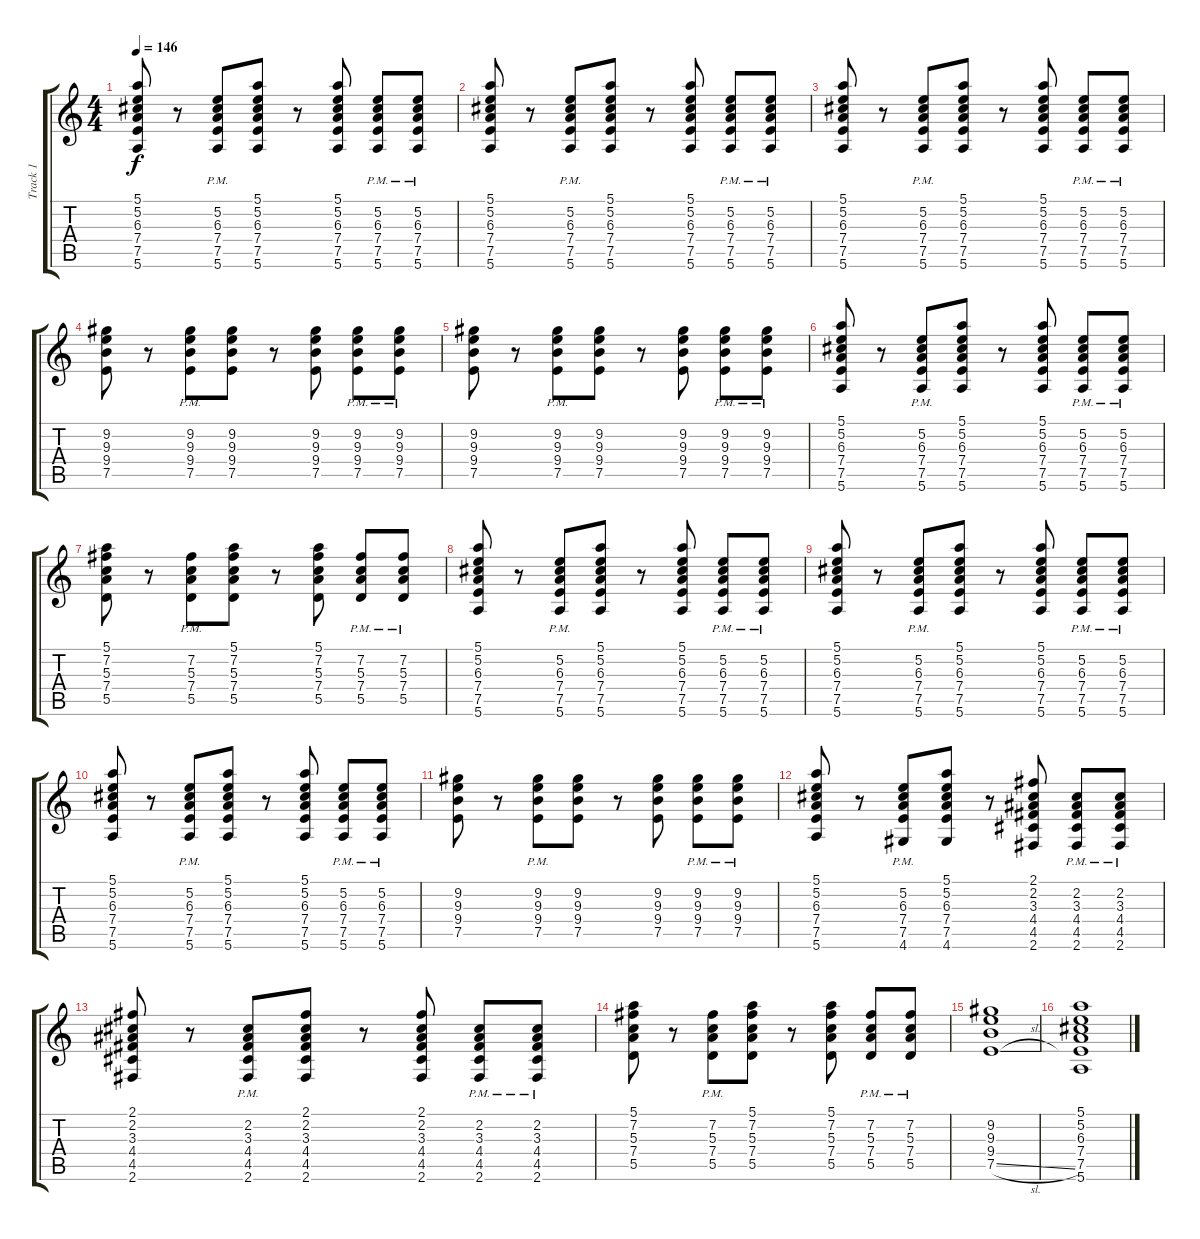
\track ("Track 1" "Track 1") {instrument electricguitarclean}
\staff {score tabs}
\tuning (E4 B3 G3 D3 A2 E2) {hide}
\ts (4 4)
\tempo 146
\clef g2
\ks c
(5.1 5.2 6.3 7.4 7.5 5.6).8{dy f} r.8 (5.2{pm} 6.3{pm} 7.4{pm} 7.5{pm} 5.6{pm}).8 (5.1 5.2 6.3 7.4 7.5 5.6).8 r.8 (5.1 5.2 6.3 7.4 7.5 5.6).8 (5.2{pm} 6.3{pm} 7.4{pm} 7.5{pm} 5.6{pm}).8 (5.2{pm} 6.3{pm} 7.4{pm} 7.5{pm} 5.6{pm}).8 |
(5.1 5.2 6.3 7.4 7.5 5.6).8 r.8 (5.2{pm} 6.3{pm} 7.4{pm} 7.5{pm} 5.6{pm}).8 (5.1 5.2 6.3 7.4 7.5 5.6).8 r.8 (5.1 5.2 6.3 7.4 7.5 5.6).8 (5.2{pm} 6.3{pm} 7.4{pm} 7.5{pm} 5.6{pm}).8 (5.2{pm} 6.3{pm} 7.4{pm} 7.5{pm} 5.6{pm}).8 |
(5.1 5.2 6.3 7.4 7.5 5.6).8 r.8 (5.2{pm} 6.3{pm} 7.4{pm} 7.5{pm} 5.6{pm}).8 (5.1 5.2 6.3 7.4 7.5 5.6).8 r.8 (5.1 5.2 6.3 7.4 7.5 5.6).8 (5.2{pm} 6.3{pm} 7.4{pm} 7.5{pm} 5.6{pm}).8 (5.2{pm} 6.3{pm} 7.4{pm} 7.5{pm} 5.6{pm}).8 |
(9.2 9.3 9.4 7.5).8 r.8 (9.2{pm} 9.3{pm} 9.4{pm} 7.5{pm}).8 (9.2 9.3 9.4 7.5).8 r.8 (9.2 9.3 9.4 7.5).8 (9.2{pm} 9.3{pm} 9.4{pm} 7.5{pm}).8 (9.2{pm} 9.3{pm} 9.4{pm} 7.5{pm}).8 |
(9.2 9.3 9.4 7.5).8 r.8 (9.2{pm} 9.3{pm} 9.4{pm} 7.5{pm}).8 (9.2 9.3 9.4 7.5).8 r.8 (9.2 9.3 9.4 7.5).8 (9.2{pm} 9.3{pm} 9.4{pm} 7.5{pm}).8 (9.2{pm} 9.3{pm} 9.4{pm} 7.5{pm}).8 |
(5.1 5.2 6.3 7.4 7.5 5.6).8 r.8 (5.2{pm} 6.3{pm} 7.4{pm} 7.5{pm} 5.6{pm}).8 (5.1 5.2 6.3 7.4 7.5 5.6).8 r.8 (5.1 5.2 6.3 7.4 7.5 5.6).8 (5.2{pm} 6.3{pm} 7.4{pm} 7.5{pm} 5.6{pm}).8 (5.2{pm} 6.3{pm} 7.4{pm} 7.5{pm} 5.6{pm}).8 |
(5.1 7.2 5.3 7.4 5.5).8 r.8 (7.2{pm} 5.3{pm} 7.4{pm} 5.5{pm}).8 (5.1 7.2 5.3 7.4 5.5).8 r.8 (5.1 7.2 5.3 7.4 5.5).8 (7.2{pm} 5.3{pm} 7.4{pm} 5.5{pm}).8 (7.2{pm} 5.3{pm} 7.4{pm} 5.5{pm}).8 |
(5.1 5.2 6.3 7.4 7.5 5.6).8 r.8 (5.2{pm} 6.3{pm} 7.4{pm} 7.5{pm} 5.6{pm}).8 (5.1 5.2 6.3 7.4 7.5 5.6).8 r.8 (5.1 5.2 6.3 7.4 7.5 5.6).8 (5.2{pm} 6.3{pm} 7.4{pm} 7.5{pm} 5.6{pm}).8 (5.2{pm} 6.3{pm} 7.4{pm} 7.5{pm} 5.6{pm}).8 |
(5.1 5.2 6.3 7.4 7.5 5.6).8 r.8 (5.2{pm} 6.3{pm} 7.4{pm} 7.5{pm} 5.6{pm}).8 (5.1 5.2 6.3 7.4 7.5 5.6).8 r.8 (5.1 5.2 6.3 7.4 7.5 5.6).8 (5.2{pm} 6.3{pm} 7.4{pm} 7.5{pm} 5.6{pm}).8 (5.2{pm} 6.3{pm} 7.4{pm} 7.5{pm} 5.6{pm}).8 |
(5.1 5.2 6.3 7.4 7.5 5.6).8 r.8 (5.2{pm} 6.3{pm} 7.4{pm} 7.5{pm} 5.6{pm}).8 (5.1 5.2 6.3 7.4 7.5 5.6).8 r.8 (5.1 5.2 6.3 7.4 7.5 5.6).8 (5.2{pm} 6.3{pm} 7.4{pm} 7.5{pm} 5.6{pm}).8 (5.2{pm} 6.3{pm} 7.4{pm} 7.5{pm} 5.6{pm}).8 |
(9.2 9.3 9.4 7.5).8 r.8 (9.2{pm} 9.3{pm} 9.4{pm} 7.5{pm}).8 (9.2 9.3 9.4 7.5).8 r.8 (9.2 9.3 9.4 7.5).8 (9.2{pm} 9.3{pm} 9.4{pm} 7.5{pm}).8 (9.2{pm} 9.3{pm} 9.4{pm} 7.5{pm}).8 |
(5.1 5.2 6.3 7.4 7.5 5.6).8 r.8 (5.2{pm} 6.3{pm} 7.4{pm} 7.5{pm} 4.6{pm}).8 (5.1 5.2 6.3 7.4 7.5 4.6).8 r.8 (2.1 2.2 3.3 4.4 4.5 2.6).8 (2.2{pm} 3.3{pm} 4.4{pm} 4.5{pm} 2.6{pm}).8 (2.2{pm} 3.3{pm} 4.4{pm} 4.5{pm} 2.6{pm}).8 |
(2.1 2.2 3.3 4.4 4.5 2.6).8 r.8 (2.2{pm} 3.3{pm} 4.4{pm} 4.5{pm} 2.6{pm}).8 (2.1 2.2 3.3 4.4 4.5 2.6).8 r.8 (2.1 2.2 3.3 4.4 4.5 2.6).8 (2.2{pm} 3.3{pm} 4.4{pm} 4.5{pm} 2.6{pm}).8 (2.2{pm} 3.3{pm} 4.4{pm} 4.5{pm} 2.6{pm}).8 |
(5.1 7.2 5.3 7.4 5.5).8 r.8 (7.2{pm} 5.3{pm} 7.4{pm} 5.5{pm}).8 (5.1 7.2 5.3 7.4 5.5).8 r.8 (5.1 7.2 5.3 7.4 5.5).8 (7.2{pm} 5.3{pm} 7.4{pm} 5.5{pm}).8 (7.2{pm} 5.3{pm} 7.4{pm} 5.5{pm}).8 |
(9.2 9.3 9.4 7.5{sl}).1 |
(5.1 5.2 6.3 7.4 7.5 5.6).1
